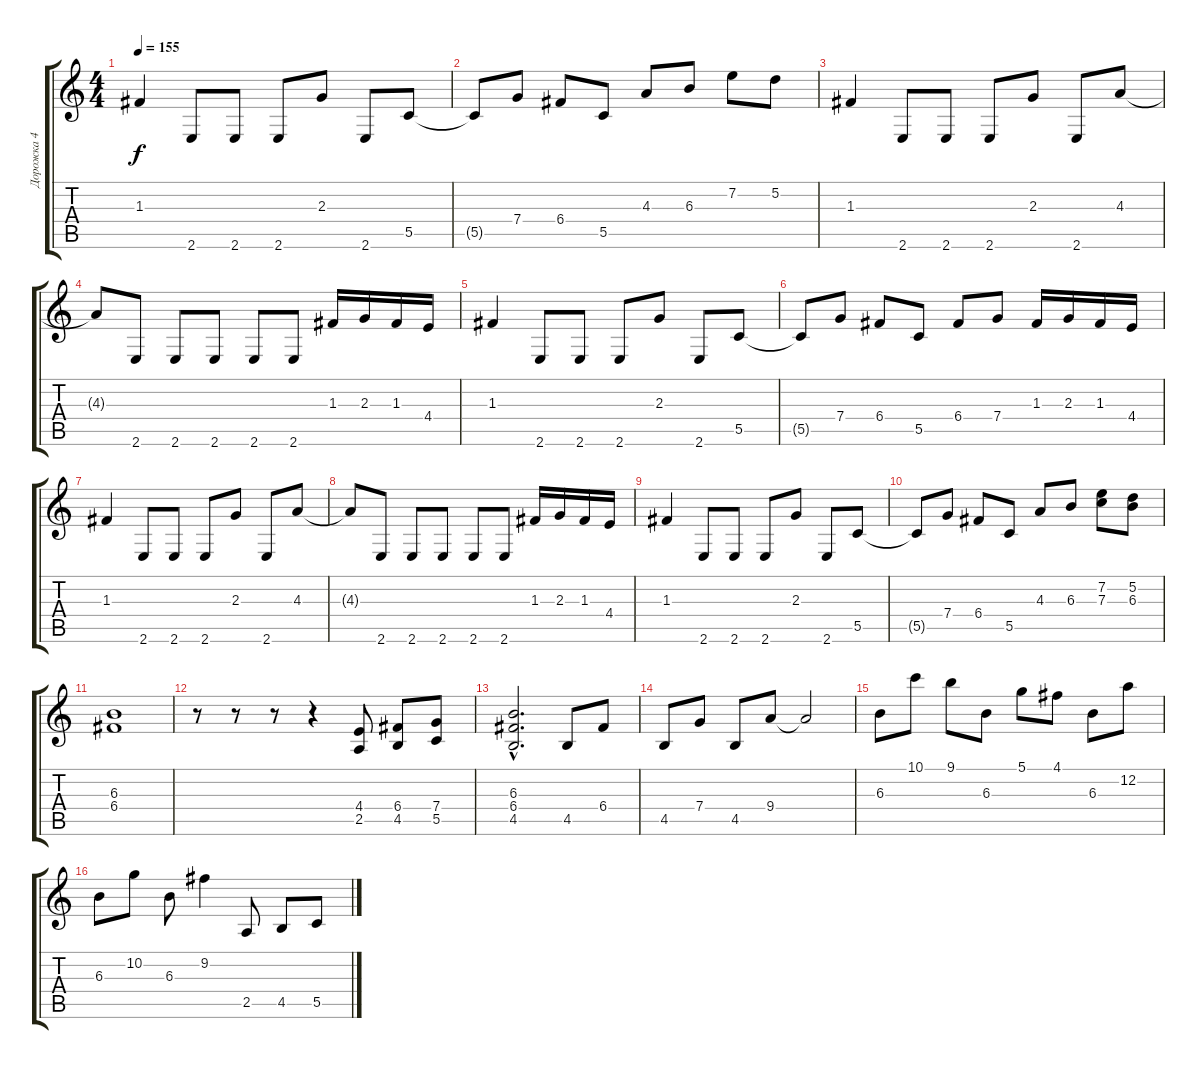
\track ("Дорожка 4" "Дорожка 4") {instrument distortionguitar}
\staff {score tabs}
\tuning (D4 A3 F3 C3 G2 D2) {hide}
\ts (4 4)
\tempo 155
\clef g2
\ks c
1.3.4{dy f} 2.6.8 2.6.8 2.6.8 2.3.8 2.6.8 5.5.8 |
5.5{t}.8 7.4.8 6.4.8 5.5.8 4.3.8 6.3.8 7.2.8 5.2.8 |
1.3.4 2.6.8 2.6.8 2.6.8 2.3.8 2.6.8 4.3.8 |
4.3{t}.8 2.6.8 2.6.8 2.6.8 2.6.8 2.6.8 1.3.16 2.3.16 1.3.16 4.4.16 |
1.3.4 2.6.8 2.6.8 2.6.8 2.3.8 2.6.8 5.5.8 |
5.5{t}.8 7.4.8 6.4.8 5.5.8 6.4.8 7.4.8 1.3.16 2.3.16 1.3.16 4.4.16 |
1.3.4 2.6.8 2.6.8 2.6.8 2.3.8 2.6.8 4.3.8 |
4.3{t}.8 2.6.8 2.6.8 2.6.8 2.6.8 2.6.8 1.3.16 2.3.16 1.3.16 4.4.16 |
1.3.4 2.6.8 2.6.8 2.6.8 2.3.8 2.6.8 5.5.8 |
5.5{t}.8 7.4.8 6.4.8 5.5.8 4.3.8 6.3.8 (7.2 7.3).8 (5.2 6.3).8 |
(6.3 6.4).1 |
r.8 r.8 r.8 r.4 (4.4 2.5).8 (6.4 4.5).8 (7.4 5.5).8 |
(6.3{hac} 6.4{hac} 4.5{hac}).2{d} 4.5.8 6.4.8 |
4.5.8 7.4.8 4.5.8 9.4.8 9.4{t}.2 |
6.3.8 10.1.8 9.1.8 6.3.8 5.1.8 4.1.8 6.3.8 12.2.8 |
6.3.8 10.2.8 6.3.8 9.2.4 2.5.8 4.5.8 5.5.8
